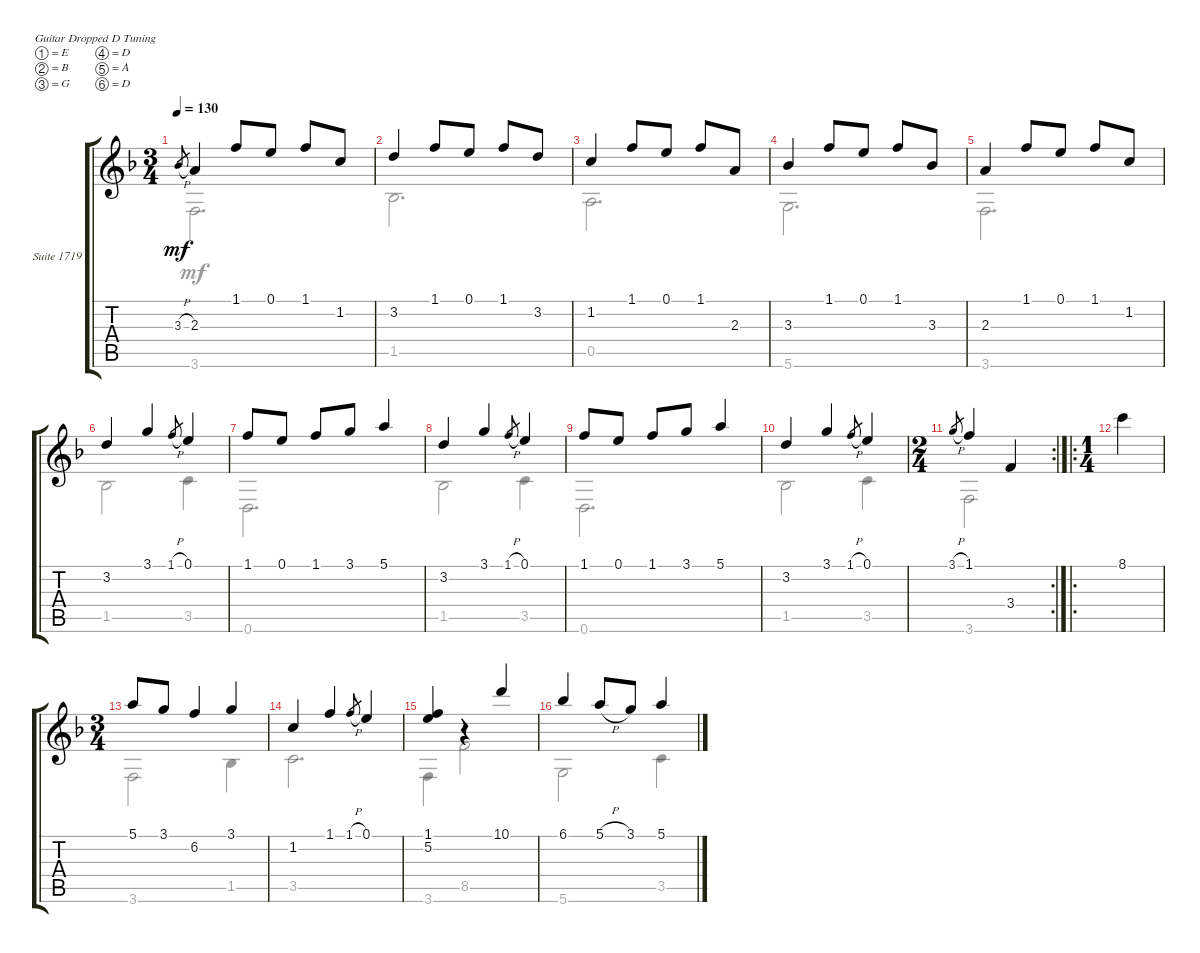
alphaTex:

\bracketExtendMode groupsimilarinstruments
\firstSystemTrackNameOrientation horizontal
\otherSystemsTrackNameOrientation horizontal
\track ("Suite 1719 In Dm - 3. La Badinage" "Suite 1719") {instrument acousticguitarnylon}
\staff {score tabs}
\tuning (E4 B3 G3 D3 A2 D2)
\voice
\ts (3 4)
\tempo 130
\clef g2
\ks dminor
3.3{h}.8{gr dy mf} 2.3.4 1.1.8 0.1.8 1.1.8 1.2.8 |
3.2.4 1.1.8 0.1.8 1.1.8 3.2.8 |
1.2.4 1.1.8 0.1.8 1.1.8 2.3.8 |
3.3.4 1.1.8 0.1.8 1.1.8 3.3.8 |
2.3.4 1.1.8 0.1.8 1.1.8 1.2.8 |
3.2.4 3.1.4 1.1{h}.8{gr} 0.1.4 |
1.1.8 0.1.8 1.1.8 3.1.8 5.1.4 |
3.2.4 3.1.4 1.1{h}.8{gr} 0.1.4 |
1.1.8 0.1.8 1.1.8 3.1.8 5.1.4 |
3.2.4 3.1.4 1.1{h}.8{gr} 0.1.4 |
\rc 2
\ts (2 4)
3.1{h}.8{gr} 1.1.4 3.4.4 |
\ro
\ts (1 4)
8.1.4 |
\ts (3 4)
5.1.8 3.1.8 6.2.4 3.1.4 |
1.2.4 1.1.4 1.1{h}.8{gr} 0.1.4 |
(1.1 5.2).4 r.4 10.1.4 |
6.1.4 5.1{h}.8 3.1.8 5.1.4
\voice
\clef g2
\ottava regular
\simile none
\ks dminor
3.6.2{d dy mf} |
1.5.2{d} |
0.5.2{d} |
5.6.2{d} |
3.6.2{d} |
1.5.2 3.5.4 |
0.6.2{d} |
1.5.2 3.5.4 |
0.6.2{d} |
1.5.2 3.5.4 |
3.6.2 |
|
3.6.2 1.5.4 |
3.5.2{d} |
3.6.4 8.5.2 |
5.6.2 3.5.4
